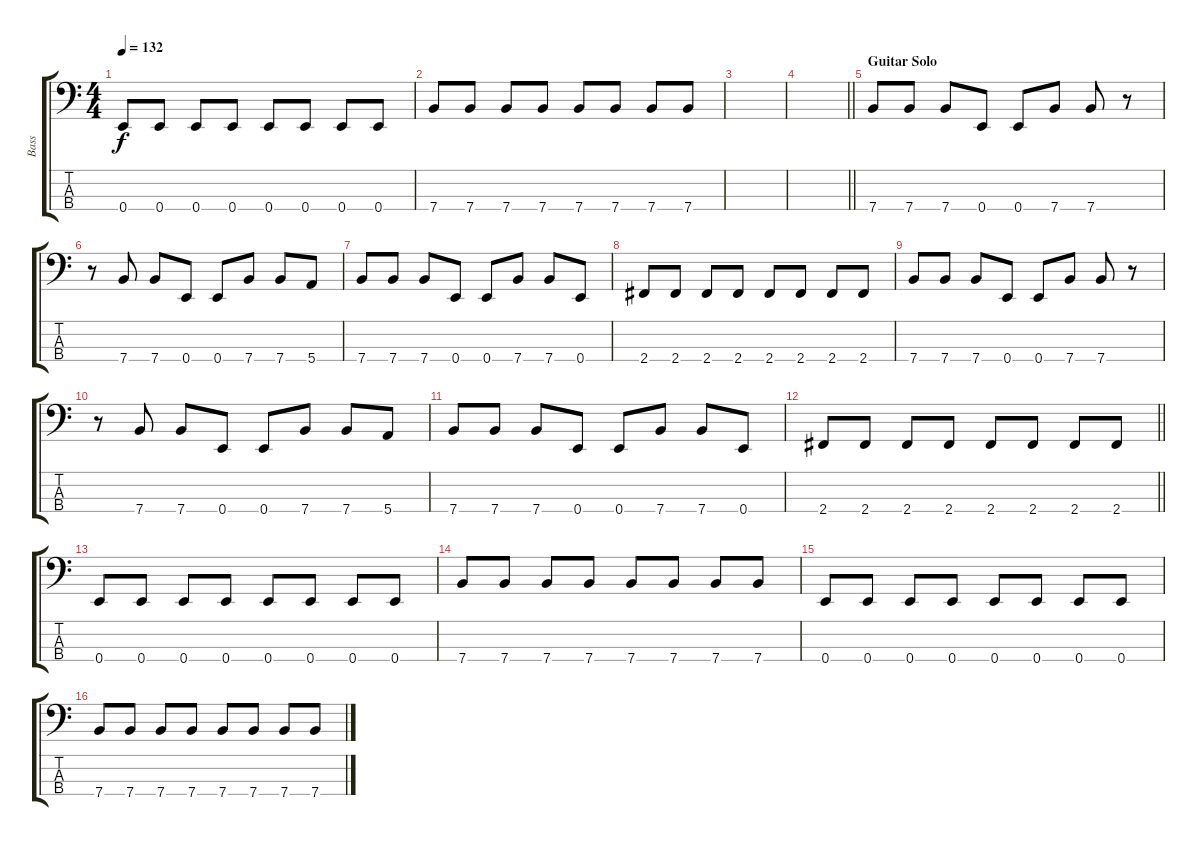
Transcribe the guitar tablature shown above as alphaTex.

\track ("Bass " "Bass ") {instrument electricbassfinger}
\staff {score tabs}
\tuning (G2 D2 A1 E1) {hide}
\ts (4 4)
\tempo 132
\clef f4
\ks c
0.4.8{dy f} 0.4.8 0.4.8 0.4.8 0.4.8 0.4.8 0.4.8 0.4.8 |
7.4.8 7.4.8 7.4.8 7.4.8 7.4.8 7.4.8 7.4.8 7.4.8 |
|
\barLineRight lightlight
|
\section ("" "Guitar Solo")
7.4.8 7.4.8 7.4.8 0.4.8 0.4.8 7.4.8 7.4.8 r.8 |
r.8 7.4.8 7.4.8 0.4.8 0.4.8 7.4.8 7.4.8 5.4.8 |
7.4.8 7.4.8 7.4.8 0.4.8 0.4.8 7.4.8 7.4.8 0.4.8 |
2.4.8 2.4.8 2.4.8 2.4.8 2.4.8 2.4.8 2.4.8 2.4.8 |
7.4.8 7.4.8 7.4.8 0.4.8 0.4.8 7.4.8 7.4.8 r.8 |
r.8 7.4.8 7.4.8 0.4.8 0.4.8 7.4.8 7.4.8 5.4.8 |
7.4.8 7.4.8 7.4.8 0.4.8 0.4.8 7.4.8 7.4.8 0.4.8 |
\barLineRight lightlight
2.4.8 2.4.8 2.4.8 2.4.8 2.4.8 2.4.8 2.4.8 2.4.8 |
\section ("" "")
0.4.8 0.4.8 0.4.8 0.4.8 0.4.8 0.4.8 0.4.8 0.4.8 |
7.4.8 7.4.8 7.4.8 7.4.8 7.4.8 7.4.8 7.4.8 7.4.8 |
0.4.8 0.4.8 0.4.8 0.4.8 0.4.8 0.4.8 0.4.8 0.4.8 |
7.4.8 7.4.8 7.4.8 7.4.8 7.4.8 7.4.8 7.4.8 7.4.8
